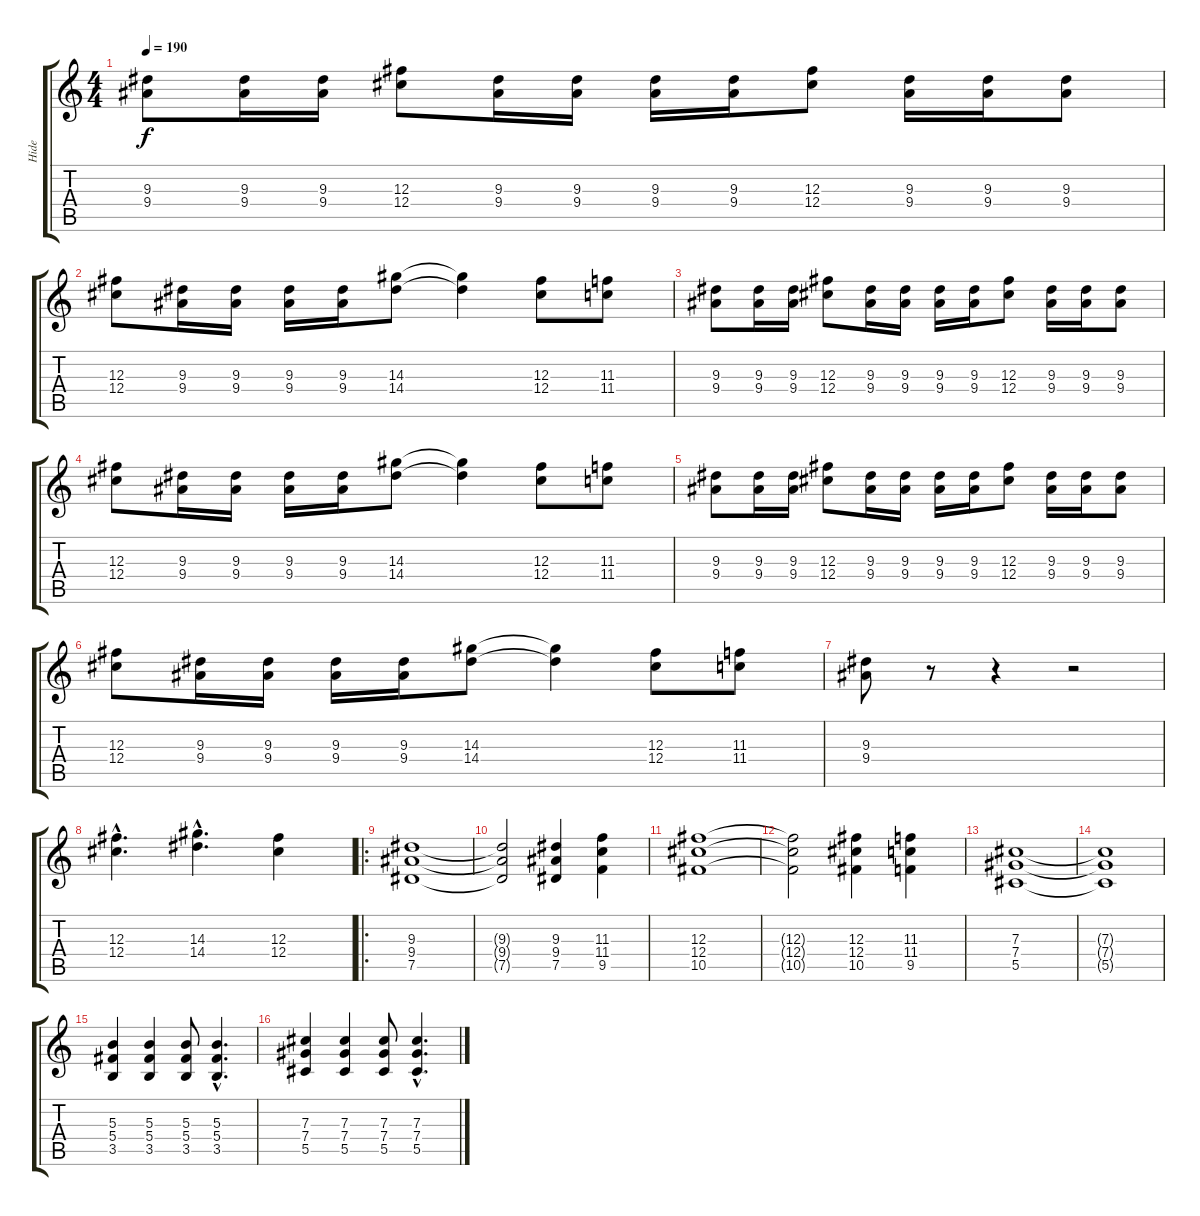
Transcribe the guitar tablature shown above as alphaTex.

\track ("Hide" "Hide") {instrument distortionguitar}
\staff {score tabs}
\tuning (Eb4 Bb3 Gb3 Db3 Ab2 Eb2) {hide}
\ts (4 4)
\tempo 190
\clef g2
\ks c
(9.3 9.4).8{dy f} (9.3 9.4).16 (9.3 9.4).16 (12.3 12.4).8 (9.3 9.4).16 (9.3 9.4).16 (9.3 9.4).16 (9.3 9.4).16 (12.3 12.4).8 (9.3 9.4).16 (9.3 9.4).16 (9.3 9.4).8 |
(12.3 12.4).8 (9.3 9.4).16 (9.3 9.4).16 (9.3 9.4).16 (9.3 9.4).16 (14.3 14.4).8 (14.3{t} 14.4{t}).4 (12.3 12.4).8 (11.3 11.4).8 |
(9.3 9.4).8 (9.3 9.4).16 (9.3 9.4).16 (12.3 12.4).8 (9.3 9.4).16 (9.3 9.4).16 (9.3 9.4).16 (9.3 9.4).16 (12.3 12.4).8 (9.3 9.4).16 (9.3 9.4).16 (9.3 9.4).8 |
(12.3 12.4).8 (9.3 9.4).16 (9.3 9.4).16 (9.3 9.4).16 (9.3 9.4).16 (14.3 14.4).8 (14.3{t} 14.4{t}).4 (12.3 12.4).8 (11.3 11.4).8 |
(9.3 9.4).8 (9.3 9.4).16 (9.3 9.4).16 (12.3 12.4).8 (9.3 9.4).16 (9.3 9.4).16 (9.3 9.4).16 (9.3 9.4).16 (12.3 12.4).8 (9.3 9.4).16 (9.3 9.4).16 (9.3 9.4).8 |
(12.3 12.4).8 (9.3 9.4).16 (9.3 9.4).16 (9.3 9.4).16 (9.3 9.4).16 (14.3 14.4).8 (14.3{t} 14.4{t}).4 (12.3 12.4).8 (11.3 11.4).8 |
(9.3 9.4).8 r.8 r.4 r.2 |
(12.3{hac} 12.4{hac}).4{d} (14.3{hac} 14.4{hac}).4{d} (12.3 12.4).4 |
\ro
(9.3 9.4 7.5).1 |
(9.3{t} 9.4{t} 7.5{t}).2 (9.3 9.4 7.5).4 (11.3 11.4 9.5).4 |
(12.3 12.4 10.5).1 |
(12.3{t} 12.4{t} 10.5{t}).2 (12.3 12.4 10.5).4 (11.3 11.4 9.5).4 |
(7.3 7.4 5.5).1 |
(7.3{t} 7.4{t} 5.5{t}).1 |
(5.3 5.4 3.5).4 (5.3 5.4 3.5).4 (5.3 5.4 3.5).8 (5.3{hac} 5.4{hac} 3.5{hac}).4{d} |
(7.3 7.4 5.5).4 (7.3 7.4 5.5).4 (7.3 7.4 5.5).8 (7.3{hac} 7.4{hac} 5.5{hac}).4{d}
